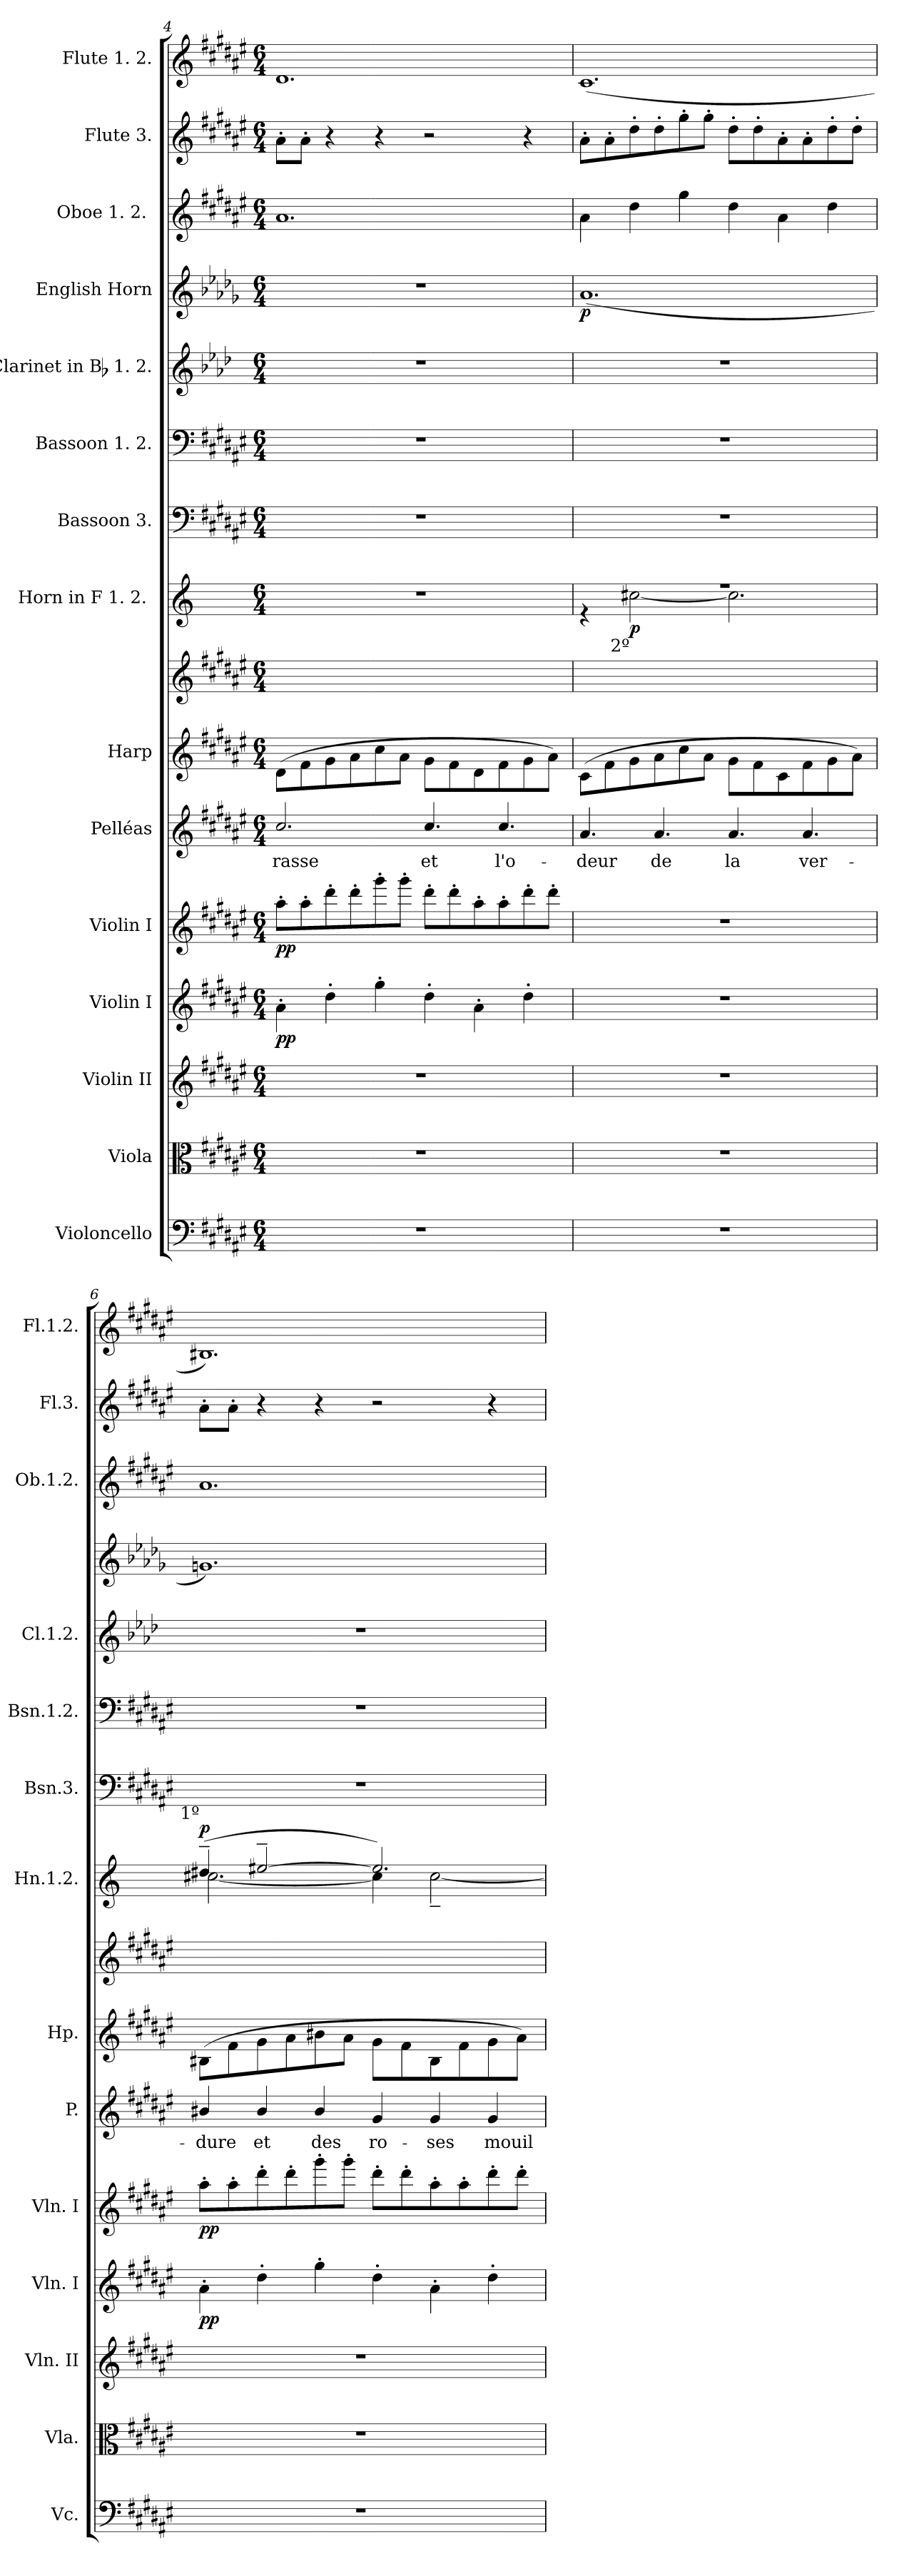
**kern	**kern	**kern	**kern	**dynam	**kern	**dynam	**kern	**text	**kern	**kern	**kern	**dynam	**kern	**kern	**kern	**kern	**dynam	**kern	**kern	**kern
*part15	*part14	*part13	*part12	*part12	*part11	*part11	*part10	*part10	*part9	*part9	*part8	*part8	*part7	*part6	*part5	*part4	*part4	*part3	*part2	*part1
*staff16	*staff15	*staff14	*staff13	*staff13	*staff12	*staff12	*staff11	*staff11	*staff10	*staff9	*staff8	*staff8	*staff7	*staff6	*staff5	*staff4	*staff4	*staff3	*staff2	*staff1
*I"Violoncello	*I"Viola	*I"Violin II	*I"Violin I	*	*I"Violin I	*	*I"Pelléas	*	*I"Harp	*	*I"Horn in F 1. 2. 	*	*I"Bassoon 3.	*I"Bassoon 1. 2.	*I"Clarinet in Bb 1. 2.	*I"English Horn	*	*I"Oboe 1. 2. 	*I"Flute 3.	*I"Flute 1. 2.
*I'Vc.	*I'Vla.	*I'Vln. II	*I'Vln. I	*	*I'Vln. I	*	*I'P.	*	*I'Hp.	*	*I'Hn.1.2.	*	*I'Bsn.3.	*I'Bsn.1.2.	*I'Cl.1.2.	*	*	*I'Ob.1.2.	*I'Fl.3.	*I'Fl.1.2.
*clefF4	*clefC3	*clefG2	*clefG2	*	*clefG2	*	*clefG2	*	*clefG2	*clefG2	*clefG2	*	*clefF4	*clefF4	*clefG2	*clefG2	*	*clefG2	*clefG2	*clefG2
*	*	*	*	*	*	*	*ITrd7c12	*	*	*	*ITrd4c7	*	*	*	*ITrd1c2	*ITrd4c7	*	*	*	*
*k[f#c#g#d#a#e#]	*k[f#c#g#d#a#e#]	*k[f#c#g#d#a#e#]	*k[f#c#g#d#a#e#]	*	*k[f#c#g#d#a#e#]	*	*k[f#c#g#d#a#e#]	*	*k[f#c#g#d#a#e#]	*k[f#c#g#d#a#e#]	*k[b-]	*	*k[f#c#g#d#a#e#]	*k[f#c#g#d#a#e#]	*k[b-e-a-d-g-c-]	*k[b-e-a-d-g-c-]	*	*k[f#c#g#d#a#e#]	*k[f#c#g#d#a#e#]	*k[f#c#g#d#a#e#]
*F#:	*F#:	*F#:	*F#:	*	*F#:	*	*F#:	*	*F#:	*F#:	*F:	*	*F#:	*F#:	*G-:	*G-:	*	*F#:	*F#:	*F#:
*M6/4	*M6/4	*M6/4	*M6/4	*	*M6/4	*	*M6/4	*	*M6/4	*M6/4	*M6/4	*	*M6/4	*M6/4	*M6/4	*M6/4	*	*M6/4	*M6/4	*M6/4
=4	=4	=4	=4	=4	=4	=4	=4	=4	=4	=4	=4	=4	=4	=4	=4	=4	=4	=4	=4	=4
1.r	1.r	1.r	4a#'\	pp	8aa#'L	pp	2.c#/	-rasse	(8d#/L	1.ryy	1.r	.	1.r	1.r	1.r	1.r	.	1.a#	8a#'\L	1.d#
.	.	.	.	.	8aa#'	.	.	.	8f#	.	.	.	.	.	.	.	.	.	8a#'J	.
.	.	.	4dd#'	.	8ddd#'	.	.	.	8g#\	.	.	.	.	.	.	.	.	.	4r	.
.	.	.	.	.	8ddd#'	.	.	.	8a#\	.	.	.	.	.	.	.	.	.	.	.
.	.	.	4gg#'	.	8ggg#'	.	.	.	8cc#\	.	.	.	.	.	.	.	.	.	4r	.
.	.	.	.	.	8ggg#'J	.	.	.	8a#\J	.	.	.	.	.	.	.	.	.	.	.
.	.	.	4dd#'	.	8ddd#'L	.	4.c#/	et	8g#/L	.	.	.	.	.	.	.	.	.	2r	.
.	.	.	.	.	8ddd#'	.	.	.	8f#\	.	.	.	.	.	.	.	.	.	.	.
.	.	.	4a#'\	.	8aa#'	.	.	.	8d#	.	.	.	.	.	.	.	.	.	.	.
.	.	.	.	.	8aa#'	.	4.c#/	l'o-	8f#\	.	.	.	.	.	.	.	.	.	.	.
.	.	.	4dd#'	.	8ddd#'	.	.	.	8g#\	.	.	.	.	.	.	.	.	.	4r	.
.	.	.	.	.	8ddd#'J	.	.	.	8a#\J)	.	.	.	.	.	.	.	.	.	.	.
=5	=5	=5	=5	=5	=5	=5	=5	=5	=5	=5	=5	=5	=5	=5	=5	=5	=5	=5	=5	=5
*	*	*	*	*	*	*	*	*	*	*	*^	*	*	*	*	*	*	*	*	*
1.r	1.r	1.r	1.r	.	1.r	.	4.A#	-deur	(8c#/L	1.ryy	1.rff	4r	.	1.r	1.r	1.r	(1.d-	p	4a#\	8a#'L	(1.c#
.	.	.	.	.	.	.	.	.	8f#	.	.	.	.	.	.	.	.	.	.	8a#'	.
!	!	!	!	!	!	!	!	!	!	!	!	!LO:TX:b:rj:t=2º	!	!	!	!	!	!	!	!	!
.	.	.	.	.	.	.	.	.	8g#\	.	.	[2f#X	p	.	.	.	.	.	4dd#	8dd#'	.
.	.	.	.	.	.	.	4.A#	de	8a#\	.	.	.	.	.	.	.	.	.	.	8dd#'	.
.	.	.	.	.	.	.	.	.	8cc#\	.	.	.	.	.	.	.	.	.	4gg#	8gg#'	.
.	.	.	.	.	.	.	.	.	8a#\J	.	.	.	.	.	.	.	.	.	.	8gg#'J	.
.	.	.	.	.	.	.	4.A#	la	8g#/L	.	.	2.f#]	.	.	.	.	.	.	4dd#	8dd#'L	.
.	.	.	.	.	.	.	.	.	8f#\	.	.	.	.	.	.	.	.	.	.	8dd#'	.
.	.	.	.	.	.	.	.	.	8c#	.	.	.	.	.	.	.	.	.	4a#\	8a#'	.
.	.	.	.	.	.	.	4.A#	ver-	8f#\	.	.	.	.	.	.	.	.	.	.	8a#'	.
.	.	.	.	.	.	.	.	.	8g#\	.	.	.	.	.	.	.	.	.	4dd#	8dd#'	.
.	.	.	.	.	.	.	.	.	8a#\J)	.	.	.	.	.	.	.	.	.	.	8dd#'J	.
=6	=6	=6	=6	=6	=6	=6	=6	=6	=6	=6	=6	=6	=6	=6	=6	=6	=6	=6	=6	=6	=6
!	!	!	!	!	!	!	!	!	!	!	!LO:TX:a:rj:t=1º	!	!	!	!	!	!	!	!	!	!
!	!	!	!	!	!	!	!	!	!	!	!	!	!LO:DY:a	!	!	!	!	!	!	!	!
1.r	1.r	1.r	4a#'\	pp	8aa#'L	pp	4B#X/	-dure	(8B#X/L	1.ryy	(4g#X~	[2.f#X	p	1.r	1.r	1.r	1.cn)	.	1.a#	8a#'\L	1.B#X)
.	.	.	.	.	8aa#'	.	.	.	8f#	.	.	.	.	.	.	.	.	.	.	8a#'J	.
.	.	.	4dd#'	.	8ddd#'	.	4B#/	et	8g#\	.	[2a#X~	.	.	.	.	.	.	.	.	4r	.
.	.	.	.	.	8ddd#'	.	.	.	8a#\	.	.	.	.	.	.	.	.	.	.	.	.
.	.	.	4gg#'	.	8ggg#'	.	4B#/	des	8b#X	.	.	.	.	.	.	.	.	.	.	4r	.
.	.	.	.	.	8ggg#'J	.	.	.	8a#\J	.	.	.	.	.	.	.	.	.	.	.	.
.	.	.	4dd#'	.	8ddd#'L	.	4G#	ro-	8g#/L	.	2.a#])	4f#]	.	.	.	.	.	.	.	2r	.
.	.	.	.	.	8ddd#'	.	.	.	8f#	.	.	.	.	.	.	.	.	.	.	.	.
.	.	.	4a#'\	.	8aa#'	.	4G#	-ses	8B#	.	.	[2f#~	.	.	.	.	.	.	.	.	.
.	.	.	.	.	8aa#'	.	.	.	8f#	.	.	.	.	.	.	.	.	.	.	.	.
.	.	.	4dd#'	.	8ddd#'	.	4G#	mouil-	8g#\	.	.	.	.	.	.	.	.	.	.	4r	.
.	.	.	.	.	8ddd#'J	.	.	.	8a#\J)	.	.	.	.	.	.	.	.	.	.	.	.
*	*	*	*	*	*	*	*	*	*	*	*v	*v	*	*	*	*	*	*	*	*	*
=	=	=	=	=	=	=	=	=	=	=	=	=	=	=	=	=	=	=	=	=
*-	*-	*-	*-	*-	*-	*-	*-	*-	*-	*-	*-	*-	*-	*-	*-	*-	*-	*-	*-	*-
